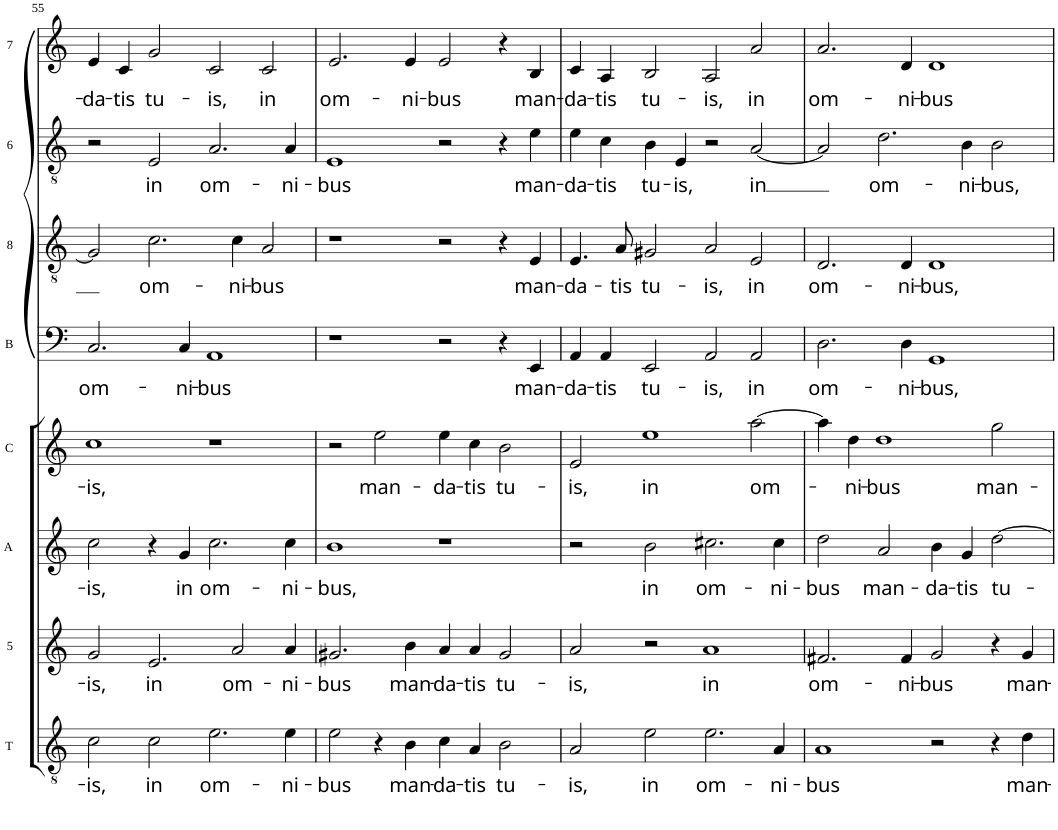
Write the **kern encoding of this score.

**kern	**text	**kern	**text	**kern	**text	**kern	**text	**kern	**text	**kern	**text	**kern	**text	**kern	**text
*part8	*part8	*part7	*part7	*part6	*part6	*part5	*part5	*part4	*part4	*part3	*part3	*part2	*part2	*part1	*part1
*staff8	*staff8	*staff7	*staff7	*staff6	*staff6	*staff5	*staff5	*staff4	*staff4	*staff3	*staff3	*staff2	*staff2	*staff1	*staff1
*I"Tenor	*	*I"Quinta	*	*I"Altus	*	*I"Cantus	*	*I"Basis	*	*I"Octava	*	*I"Sexta	*	*I"Septima	*
*I'T	*	*	*	*I'A	*	*I'C	*	*I'B	*	*	*	*	*	*	*
!!LO:PB:g=z
*clefGv2	*	*clefG2	*	*clefG2	*	*clefG2	*	*clefF4	*	*clefGv2	*	*clefGv2	*	*clefG2	*
*k[]	*	*k[]	*	*k[]	*	*k[]	*	*k[]	*	*k[]	*	*k[]	*	*k[]	*
*M4/2	*	*M4/2	*	*M4/2	*	*M4/2	*	*M4/2	*	*M4/2	*	*M4/2	*	*M4/2	*
=55	=55	=55	=55	=55	=55	=55	=55	=55	=55	=55	=55	=55	=55	=55	=55
!	!LO:LY:b	!	!LO:LY:b	!	!LO:LY:b	!	!LO:LY:b	!	!LO:LY:b	!	!	!	!	!	!LO:LY:b
2c\	-is,	2g/	-is,	2cc\	-is,	1cc	-is,	2.C/	om-	2G/]	.	2r	.	4e/	-da-
!	!	!	!	!	!	!	!	!	!	!	!	!	!	!	!LO:LY:b
.	.	.	.	.	.	.	.	.	.	.	.	.	.	4c/	-tis
!	!LO:LY:b	!	!LO:LY:b	!	!	!	!	!	!	!	!LO:LY:b	!	!LO:LY:b	!	!LO:LY:b
2c\	in	2.e/	in	4r	.	.	.	.	.	2.c\	om-	2E/	in	2g/	tu-
!	!	!	!	!	!LO:LY:b	!	!	!	!LO:LY:b	!	!	!	!	!	!
.	.	.	.	4g/	in	.	.	4C/	-ni-	.	.	.	.	.	.
!	!LO:LY:b	!	!	!	!LO:LY:b	!	!	!	!LO:LY:b	!	!	!	!LO:LY:b	!	!LO:LY:b
2.e\	om-	.	.	2.cc\	om-	1r	.	1AA	-bus	.	.	2.A/	om-	2c/	-is,
!	!	!	!LO:LY:b	!	!	!	!	!	!	!	!LO:LY:b	!	!	!	!
.	.	2a/	om-	.	.	.	.	.	.	4c\	-ni-	.	.	.	.
!	!	!	!	!	!	!	!	!	!	!	!LO:LY:b	!	!	!	!LO:LY:b
.	.	.	.	.	.	.	.	.	.	2A/	-bus	.	.	2c/	in
!	!LO:LY:b	!	!LO:LY:b	!	!LO:LY:b	!	!	!	!	!	!	!	!LO:LY:b	!	!
4e\	-ni-	4a/	-ni-	4cc\	-ni-	.	.	.	.	.	.	4A/	-ni-	.	.
=56	=56	=56	=56	=56	=56	=56	=56	=56	=56	=56	=56	=56	=56	=56	=56
!	!LO:LY:b	!	!LO:LY:b	!	!LO:LY:b	!	!	!	!	!	!	!	!LO:LY:b	!	!LO:LY:b
2e\	-bus	2.g#X/	-bus	1b	-bus,	2r	.	1r	.	1r	.	1E	-bus	2.e/	om-
!	!	!	!	!	!	!	!LO:LY:b	!	!	!	!	!	!	!	!
4r	.	.	.	.	.	2ee\	man-	.	.	.	.	.	.	.	.
!	!LO:LY:b	!	!LO:LY:b	!	!	!	!	!	!	!	!	!	!	!	!LO:LY:b
4B\	man-	4b\	man-	.	.	.	.	.	.	.	.	.	.	4e/	-ni-
!	!LO:LY:b	!	!LO:LY:b	!	!	!	!LO:LY:b	!	!	!	!	!	!	!	!LO:LY:b
4c\	-da-	4a/	-da-	1r	.	4ee\	-da-	2r	.	2r	.	2r	.	2e/	-bus
!	!LO:LY:b	!	!LO:LY:b	!	!	!	!LO:LY:b	!	!	!	!	!	!	!	!
4A/	-tis	4a/	-tis	.	.	4cc\	-tis	.	.	.	.	.	.	.	.
!	!LO:LY:b	!	!LO:LY:b	!	!	!	!LO:LY:b	!	!	!	!	!	!	!	!
2B\	tu-	2g#/	tu-	.	.	2b\	tu-	4r	.	4r	.	4r	.	4r	.
!	!	!	!	!	!	!	!	!	!LO:LY:b	!	!LO:LY:b	!	!LO:LY:b	!	!LO:LY:b
.	.	.	.	.	.	.	.	4EE/	man-	4E/	man-	4e\	man-	4B/	man-
=57	=57	=57	=57	=57	=57	=57	=57	=57	=57	=57	=57	=57	=57	=57	=57
!	!LO:LY:b	!	!LO:LY:b	!	!	!	!LO:LY:b	!	!LO:LY:b	!	!LO:LY:b	!	!LO:LY:b	!	!LO:LY:b
2A/	-is,	2a/	-is,	2r	.	2e/	-is,	4AA/	-da-	4.E/	-da-	4e\	-da-	4c/	-da-
!	!	!	!	!	!	!	!	!	!LO:LY:b	!	!	!	!LO:LY:b	!	!LO:LY:b
.	.	.	.	.	.	.	.	4AA/	-tis	.	.	4c\	-tis	4A/	-tis
!	!	!	!	!	!	!	!	!	!	!	!LO:LY:b	!	!	!	!
.	.	.	.	.	.	.	.	.	.	8A/	-tis	.	.	.	.
!	!LO:LY:b	!	!	!	!LO:LY:b	!	!LO:LY:b	!	!LO:LY:b	!	!LO:LY:b	!	!LO:LY:b	!	!LO:LY:b
2e\	in	2r	.	2b\	in	1ee	in	2EE/	tu-	2G#X/	tu-	4B\	tu-	2B/	tu-
!	!	!	!	!	!	!	!	!	!	!	!	!	!LO:LY:b	!	!
.	.	.	.	.	.	.	.	.	.	.	.	4E/	-is,	.	.
!	!LO:LY:b	!	!LO:LY:b	!	!LO:LY:b	!	!	!	!LO:LY:b	!	!LO:LY:b	!	!	!	!LO:LY:b
2.e\	om-	1a	in	2.cc#X\	om-	.	.	2AA/	-is,	2A/	-is,	2r	.	2A/	-is,
!	!	!	!	!	!	!	!LO:LY:b	!	!LO:LY:b	!	!LO:LY:b	!	!LO:LY:b	!	!LO:LY:b
.	.	.	.	.	.	[2aa\	om-	2AA/	in	2E/	in	[2A/	in	2a/	in
!	!LO:LY:b	!	!	!	!LO:LY:b	!	!	!	!	!	!	!	!	!	!
4A/	-ni-	.	.	4cc#\	-ni-	.	.	.	.	.	.	.	.	.	.
=58	=58	=58	=58	=58	=58	=58	=58	=58	=58	=58	=58	=58	=58	=58	=58
!	!LO:LY:b	!	!LO:LY:b	!	!LO:LY:b	!	!	!	!LO:LY:b	!	!LO:LY:b	!	!	!	!LO:LY:b
1A	-bus	2.f#X/	om-	2dd\	-bus	4aa\]	.	2.D\	om-	2.D/	om-	2A/]	.	2.a/	om-
!	!	!	!	!	!	!	!LO:LY:b	!	!	!	!	!	!	!	!
.	.	.	.	.	.	4dd\	-ni-	.	.	.	.	.	.	.	.
!	!	!	!	!	!LO:LY:b	!	!LO:LY:b	!	!	!	!	!	!LO:LY:b	!	!
.	.	.	.	2a/	man-	1dd	-bus	.	.	.	.	2.d\	om-	.	.
!	!	!	!LO:LY:b	!	!	!	!	!	!LO:LY:b	!	!LO:LY:b	!	!	!	!LO:LY:b
.	.	4f#/	-ni-	.	.	.	.	4D\	-ni-	4D/	-ni-	.	.	4d/	-ni-
!	!	!	!LO:LY:b	!	!LO:LY:b	!	!	!	!LO:LY:b	!	!LO:LY:b	!	!	!	!LO:LY:b
2r	.	2g/	-bus	4b\	-da-	.	.	1GG	-bus,	1D	-bus,	.	.	1d	-bus
!	!	!	!	!	!LO:LY:b	!	!	!	!	!	!	!	!LO:LY:b	!	!
.	.	.	.	4g/	-tis	.	.	.	.	.	.	4B\	-ni-	.	.
!	!	!	!	!	!LO:LY:b	!	!LO:LY:b	!	!	!	!	!	!LO:LY:b	!	!
4r	.	4r	.	[2dd\	tu-	2gg\	man-	.	.	.	.	2B\	-bus,	.	.
!	!LO:LY:b	!	!LO:LY:b	!	!	!	!	!	!	!	!	!	!	!	!
4d\	man-	4g/	man-	.	.	.	.	.	.	.	.	.	.	.	.
=	=	=	=	=	=	=	=	=	=	=	=	=	=	=	=
*-	*-	*-	*-	*-	*-	*-	*-	*-	*-	*-	*-	*-	*-	*-	*-
